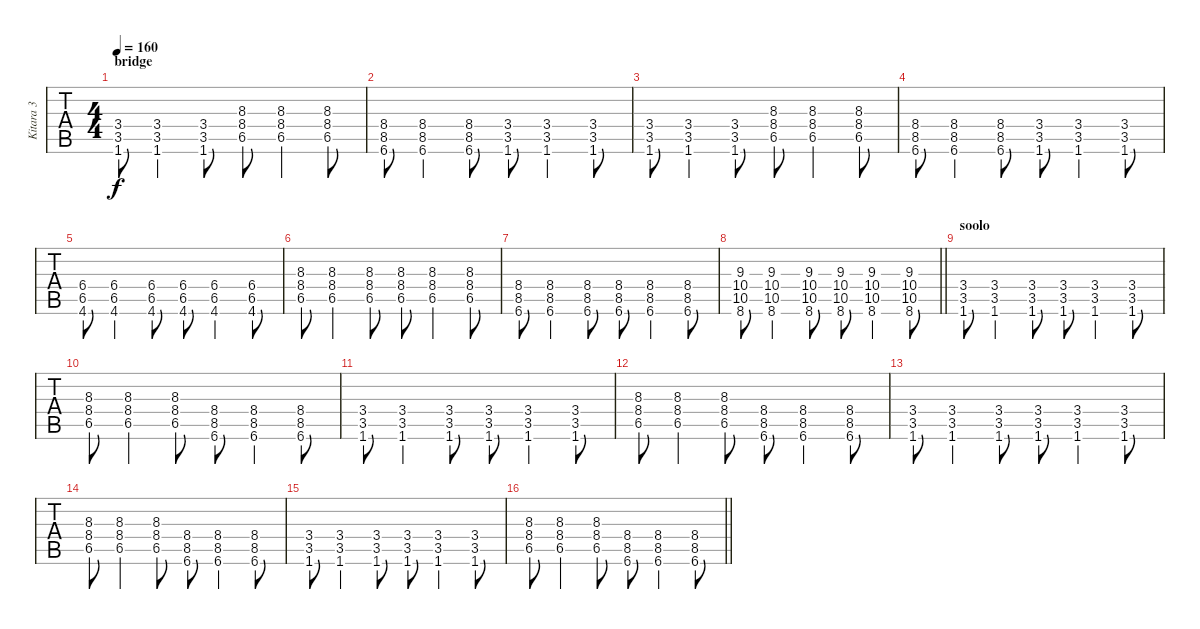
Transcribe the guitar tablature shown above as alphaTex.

\track ("Kitara 3" "Kitara 3") {instrument overdrivenguitar}
\staff {tabs}
\tuning (E4 B3 G3 D3 A2 E2) {hide}
\ts (4 4)
\section ("" "bridge")
\tempo 160
\clef g2
\ks c
(3.4 3.5 1.6).8{dy f} (3.4 3.5 1.6).4 (3.4 3.5 1.6).8 (8.3 8.4 6.5).8 (8.3 8.4 6.5).4 (8.3 8.4 6.5).8 |
(8.4 8.5 6.6).8 (8.4 8.5 6.6).4 (8.4 8.5 6.6).8 (3.4 3.5 1.6).8 (3.4 3.5 1.6).4 (3.4 3.5 1.6).8 |
(3.4 3.5 1.6).8 (3.4 3.5 1.6).4 (3.4 3.5 1.6).8 (8.3 8.4 6.5).8 (8.3 8.4 6.5).4 (8.3 8.4 6.5).8 |
(8.4 8.5 6.6).8 (8.4 8.5 6.6).4 (8.4 8.5 6.6).8 (3.4 3.5 1.6).8 (3.4 3.5 1.6).4 (3.4 3.5 1.6).8 |
(6.4 6.5 4.6).8 (6.4 6.5 4.6).4 (6.4 6.5 4.6).8 (6.4 6.5 4.6).8 (6.4 6.5 4.6).4 (6.4 6.5 4.6).8 |
(8.3 8.4 6.5).8 (8.3 8.4 6.5).4 (8.3 8.4 6.5).8 (8.3 8.4 6.5).8 (8.3 8.4 6.5).4 (8.3 8.4 6.5).8 |
(8.4 8.5 6.6).8 (8.4 8.5 6.6).4 (8.4 8.5 6.6).8 (8.4 8.5 6.6).8 (8.4 8.5 6.6).4 (8.4 8.5 6.6).8 |
\barLineRight lightlight
(9.3 10.4 10.5 8.6).8 (9.3 10.4 10.5 8.6).4 (9.3 10.4 10.5 8.6).8 (9.3 10.4 10.5 8.6).8 (9.3 10.4 10.5 8.6).4 (9.3 10.4 10.5 8.6).8 |
\section ("" "soolo")
(3.4 3.5 1.6).8 (3.4 3.5 1.6).4 (3.4 3.5 1.6).8 (3.4 3.5 1.6).8 (3.4 3.5 1.6).4 (3.4 3.5 1.6).8 |
(8.3 8.4 6.5).8 (8.3 8.4 6.5).4 (8.3 8.4 6.5).8 (8.4 8.5 6.6).8 (8.4 8.5 6.6).4 (8.4 8.5 6.6).8 |
(3.4 3.5 1.6).8 (3.4 3.5 1.6).4 (3.4 3.5 1.6).8 (3.4 3.5 1.6).8 (3.4 3.5 1.6).4 (3.4 3.5 1.6).8 |
(8.3 8.4 6.5).8 (8.3 8.4 6.5).4 (8.3 8.4 6.5).8 (8.4 8.5 6.6).8 (8.4 8.5 6.6).4 (8.4 8.5 6.6).8 |
(3.4 3.5 1.6).8 (3.4 3.5 1.6).4 (3.4 3.5 1.6).8 (3.4 3.5 1.6).8 (3.4 3.5 1.6).4 (3.4 3.5 1.6).8 |
(8.3 8.4 6.5).8 (8.3 8.4 6.5).4 (8.3 8.4 6.5).8 (8.4 8.5 6.6).8 (8.4 8.5 6.6).4 (8.4 8.5 6.6).8 |
(3.4 3.5 1.6).8 (3.4 3.5 1.6).4 (3.4 3.5 1.6).8 (3.4 3.5 1.6).8 (3.4 3.5 1.6).4 (3.4 3.5 1.6).8 |
\barLineRight lightlight
(8.3 8.4 6.5).8 (8.3 8.4 6.5).4 (8.3 8.4 6.5).8 (8.4 8.5 6.6).8 (8.4 8.5 6.6).4 (8.4 8.5 6.6).8
